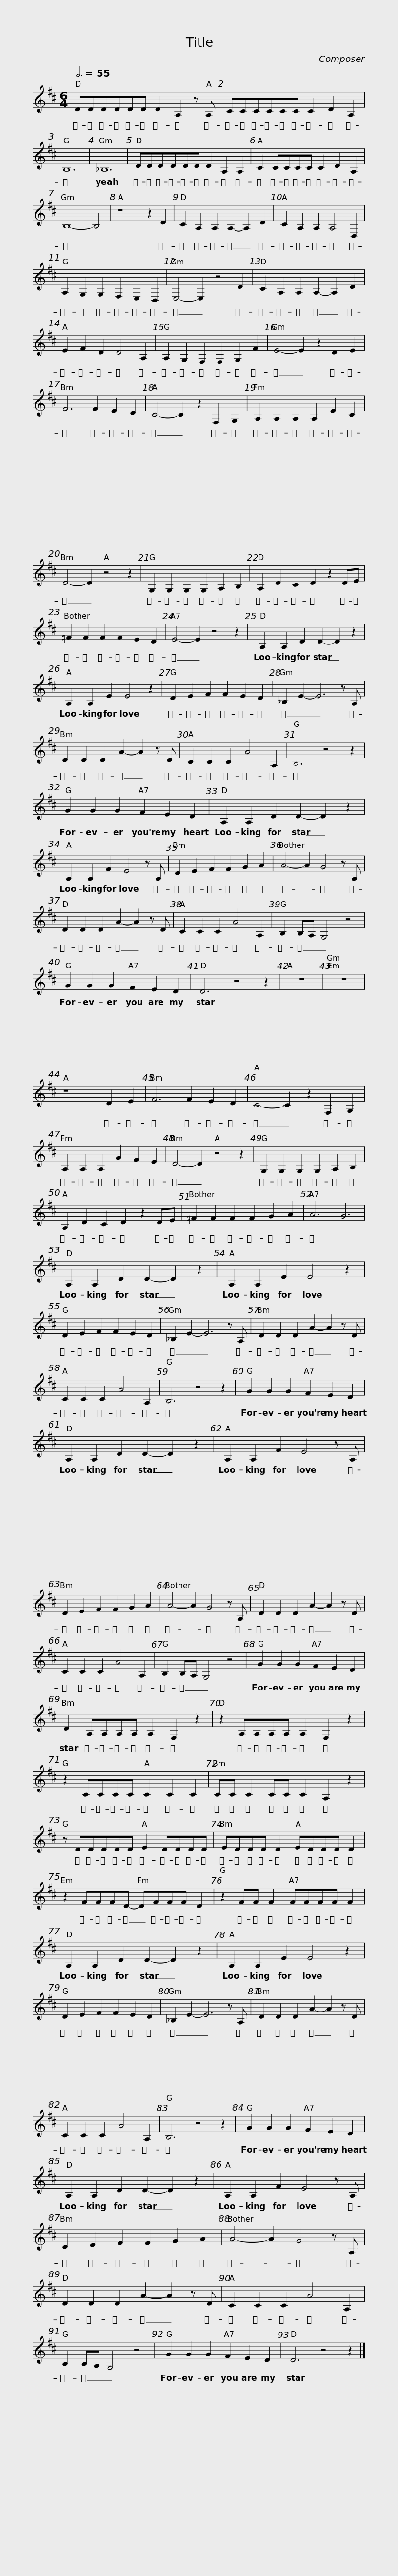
X:1
L:1/8
Q:3/4=55
M:6/4
I:linebreak $
K:D
V:1 treble
V:1
 DDDDDD D2 A,2 z A, | CCCCCC C2 D2 A,2 | B,12 | _B,12 | DDDDDD D2 A,2 A,2 |$ %5
 C2 CCCC C2 D2 A,2 | B,8- B,4 | z8 z2 D2 | C2 A,2 A,2 A,2- A,2 D2 | C2 A,2 A,2 A,4 D,2 | %10
 A,2 G,2 G,2 F,2 E,2 D,2 |$ E,4- E,2 z4 D2 | C2 A,2 A,2 A,2- A,2 D2 | E2 F2 D2 D4 A,2 | A,2 G,2 F,2 F,2 G,2 F2 | %15
 E4- E2 z2 D2 E2 | F6 F2 E2 D2 |$ C4- C2 z2 F,2 G,2 | A,2 A,2 A,2 A,2 E2 C2 | D4- D2 z4 z2 | %20
 G,2 G,2 G,2 G,2 A,2 B,2 | A,2 D2 C2 D2 z2 DE | =F2 F2 F2 F2 E2 D2 |$ E4- E2 z4 z2 | A,2 A,2 D2 D2- D2 z2 | %25
 A,2 A,2 E2 E4 z2 | D2 E2 F2 F2 E2 D2 | _B,2 E2- E6 z A, |$ D2 D2 D2 A2- A2 z D | C2 C2 C2 A4 A,2 | %30
 B,6 z4 z2 | G2 G2 G2 F2 E2 D2 | A,2 A,2 D2 D2- D2 z2 |$ A,2 A,2 F2 E4 z A, | D2 E2 F2 F2 G2 A2 | %35
 A4- A2 G4 z A, | D2 D2 D2 A2- A2 z D | C2 C2 C2 A4 A,2 |$ B,2 B,A, G,4 z4 | G2 G2 G2 F2 E2 D2 | %40
 D6 z4 z2 | z12 | z12 | z8 D2 E2 | F6 F2 E2 D2 |$ %45
 C4- C2 z2 F,2 G,2 | A,2 A,2 A,2 G2 F2 E2 | D4- D2 z4 z2 | G,2 G,2 G,2 G,2 A,2 B,2 | A,2 D2 C2 D2 z2 DE | %50
 =F2 F2 F2 F2 G2 A2 |$ A6 G6 | A,2 A,2 D2 D2- D2 z2 | A,2 A,2 E2 E4 z2 | D2 E2 F2 F2 E2 D2 | %55
 _B,2 E2- E6 z A, |$ D2 D2 D2 A2- A2 z D | C2 C2 C2 A4 A,2 | B,6 z4 z2 | G2 G2 G2 F2 E2 D2 | %60
 A,2 A,2 D2 D2- D2 z2 |$ A,2 A,2 F2 E4 z A, | D2 E2 F2 F2 G2 A2 | A4- A2 G4 z A, | D2 D2 D2 A2- A2 z D | %65
 C2 C2 C2 A4 A,2 |$ B,2 B,A, G,4 z4 | G2 G2 G2 F2 E2 D2 | D2 A,A,A,A, A,2 F,2 z2 | z2 A,A,A,A, A,2 F,2 z2 |$ %70
 z2 A,A,A,A, A,2 A,2 A,2 | A,A, A,2 A,A, A,2 F,2 z2 | z DDDDD E2 DDDD | EDDD D2 EDDD D2 |$ z2 FFFD- DFFF D2 | %75
 z2 FF F2 FFFF F2 | A,2 A,2 D2 D2- D2 z2 | A,2 A,2 E2 E4 z2 |$ D2 E2 F2 F2 E2 D2 | _B,2 E2- E6 z A, | %80
 D2 D2 D2 A2- A2 z D | C2 C2 C2 A4 A,2 | B,6 z4 z2 |$ G2 G2 G2 F2 E2 D2 | A,2 A,2 D2 D2- D2 z2 | %85
 A,2 A,2 F2 E4 z A, | D2 E2 F2 F2 G2 A2 |$ A4- A2 G4 z A, | D2 D2 D2 A2- A2 z D | C2 C2 C2 A4 A,2 | %90
 B,2 B,A, G,4 z4 | G2 G2 G2 F2 E2 D2 | D6 z4 z2 |] %93
